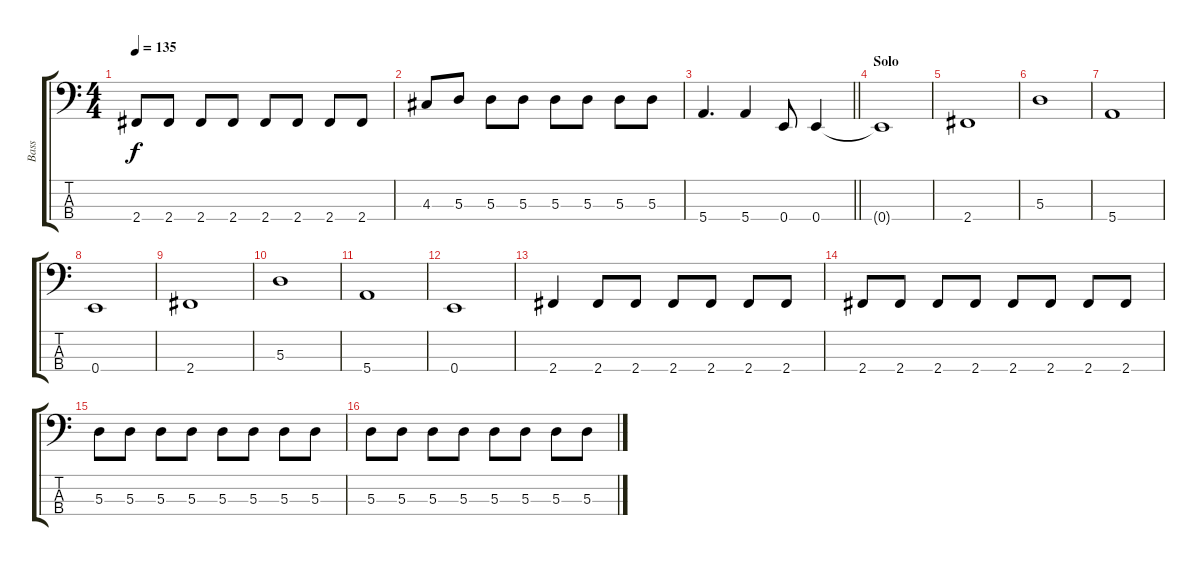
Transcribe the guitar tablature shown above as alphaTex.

\track ("Bass" "Bass") {instrument electricbasspick}
\staff {score tabs}
\tuning (G2 D2 A1 E1) {hide}
\ts (4 4)
\tempo 135
\clef f4
\ks c
2.4.8{dy f} 2.4.8 2.4.8 2.4.8 2.4.8 2.4.8 2.4.8 2.4.8 |
4.3.8 5.3.8 5.3.8 5.3.8 5.3.8 5.3.8 5.3.8 5.3.8 |
\barLineRight lightlight
5.4.4{d} 5.4.4 0.4.8 0.4.4 |
\section ("" "Solo")
0.4{t}.1 |
2.4.1 |
5.3.1 |
5.4.1 |
0.4.1 |
2.4.1 |
5.3.1 |
5.4.1 |
0.4.1 |
2.4.4 2.4.8 2.4.8 2.4.8 2.4.8 2.4.8 2.4.8 |
2.4.8 2.4.8 2.4.8 2.4.8 2.4.8 2.4.8 2.4.8 2.4.8 |
5.3.8 5.3.8 5.3.8 5.3.8 5.3.8 5.3.8 5.3.8 5.3.8 |
5.3.8 5.3.8 5.3.8 5.3.8 5.3.8 5.3.8 5.3.8 5.3.8
